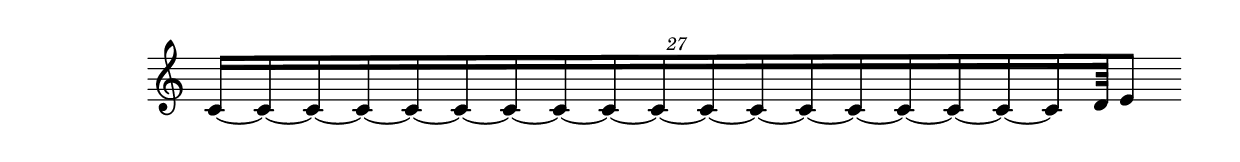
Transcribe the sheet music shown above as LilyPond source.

#(ly:set-option 'midi-extension "mid")
\version "2.12.3"
\include "english.ly"
\header{


}
%{

%}
melody = {
\once \override Staff.TimeSignature #'stencil = ##f
\clef treble
\key c \major
\cadenzaOn


 \times 16/27{ c'16[~c'16~c'16~c'16~c'16~c'16~c'16~c'16~c'16~c'16~c'16~c'16~c'16~c'16~c'16~c'16~c'16~c'16 d'64 e'8] }  \break

}


text = \lyricmode {
   
}

\score{

<<
\new Voice = "one" {
\melody
}
\new Lyrics \lyricsto "one" \text
>>
\layout {
\context {
\Score
\remove "Bar_number_engraver"
}
}
\midi {
\context {
\Score
tempoWholesPerMinute = #(ly:make-moment 200 4)
}
}
}